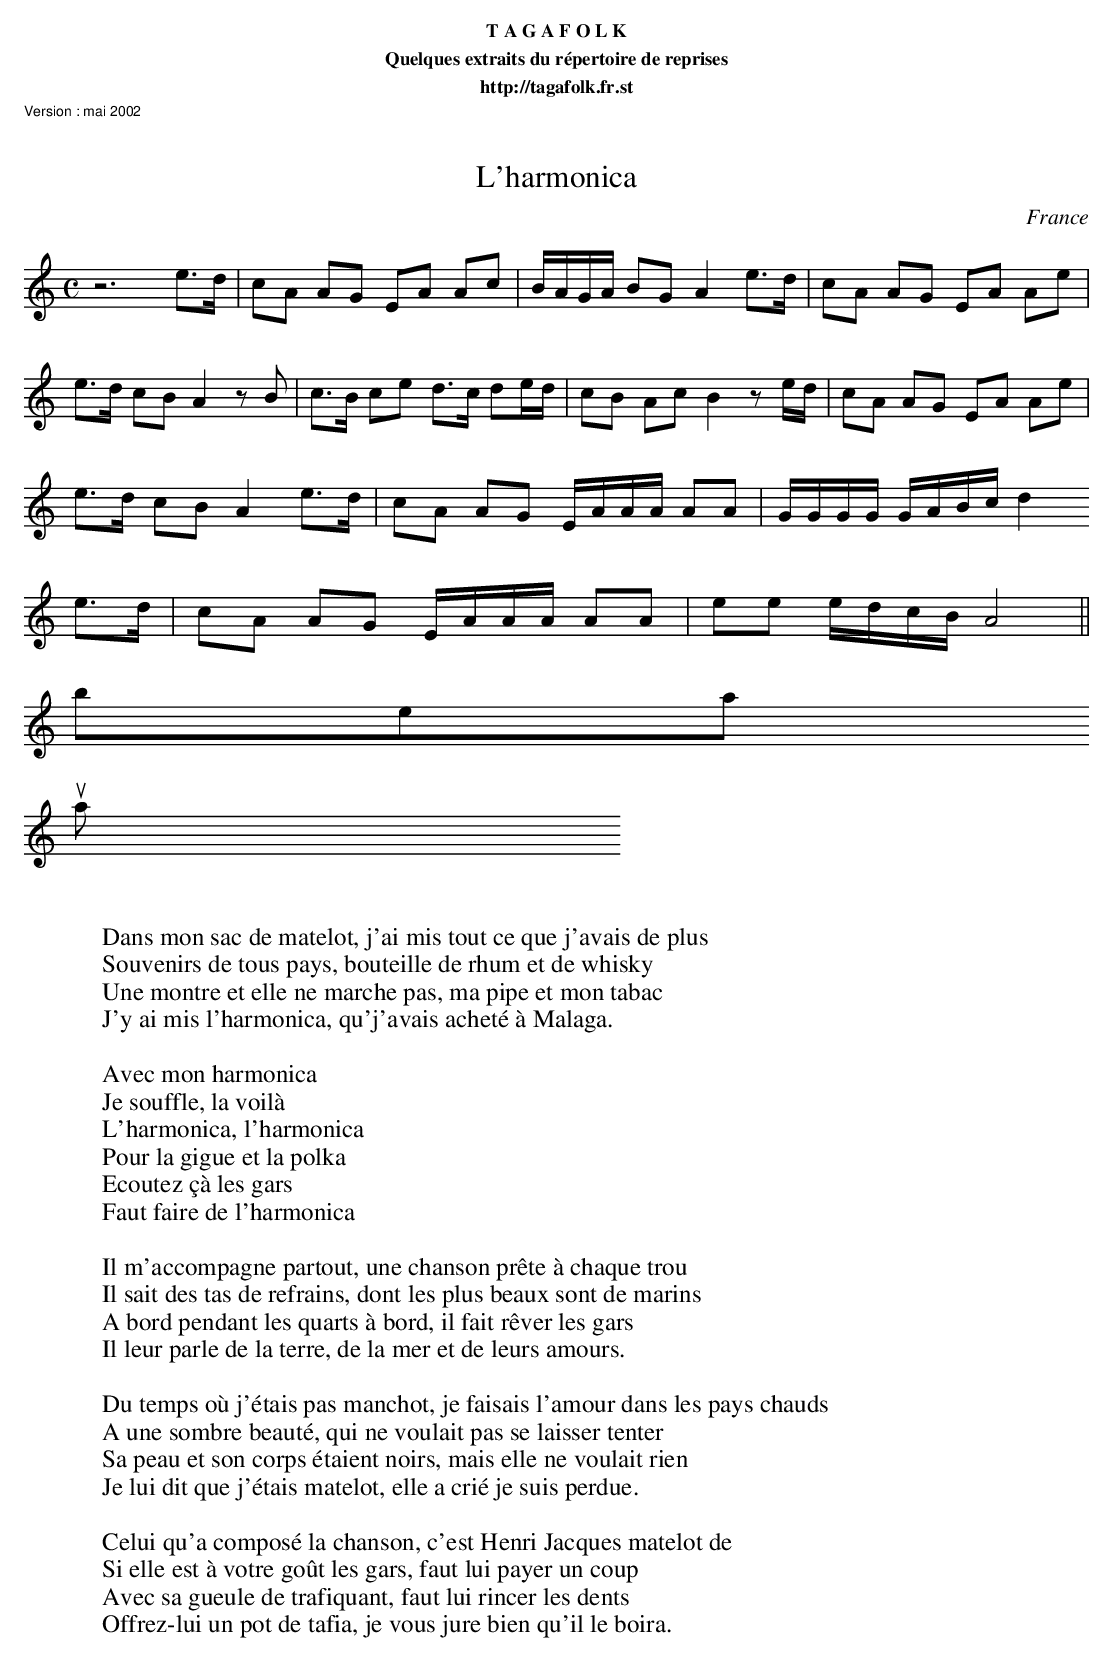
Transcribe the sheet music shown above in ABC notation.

X:1
T:L'harmonica
O:France
M:C
L:1/8
K:C
z6 e>d|cA AG EA Ac|B/2A/2G/2A/2 BG A2 e>d|cA AG EA Ae|
e>d cB A2 zB|c>B ce d>c de/2d/2|cB Ac B2 z e/2d/2|cA AG EA Ae|
e>d cB A2 e>d|cA AG E/2A/2A/2A/2 AA|G/2G/2G/2G/2 G/2A/2B/2c/2 d2
e>d|cA AG E/2A/2A/2A/2 AA|ee e/2d/2c/2B/2 A4||
W:
W:Dans mon sac de matelot, j'ai mis tout ce que j'avais de plus
beau
W:Souvenirs de tous pays, bouteille de rhum et de whisky
W:Une montre et elle ne marche pas, ma pipe et mon tabac
W:J'y ai mis l'harmonica, qu'j'avais acheté à Malaga.
W:
W:Avec mon harmonica
W:Je souffle, la voilà
W:L'harmonica, l'harmonica
W:Pour la gigue et la polka
W:Ecoutez çà les gars
W:Faut faire de l'harmonica
W:
W:Il m'accompagne partout, une chanson prête à chaque trou
W:Il sait des tas de refrains, dont les plus beaux sont de marins
W:A bord pendant les quarts à bord, il fait rêver les gars
W:Il leur parle de la terre, de la mer et de leurs amours.
W:
W:Du temps où j'étais pas manchot, je faisais l'amour dans les pays chauds
W:A une sombre beauté, qui ne voulait pas se laisser tenter
W:Sa peau et son corps étaient noirs, mais elle ne voulait rien
savoir
W:Je lui dit que j'étais matelot, elle a crié je suis perdue.
W:
W:Celui qu'a composé la chanson, c'est Henri Jacques matelot de
pont
W:Si elle est à votre goût les gars, faut lui payer un coup
W:Avec sa gueule de trafiquant, faut lui rincer les dents
W:Offrez-lui un pot de tafia, je vous jure bien qu'il le boira.
